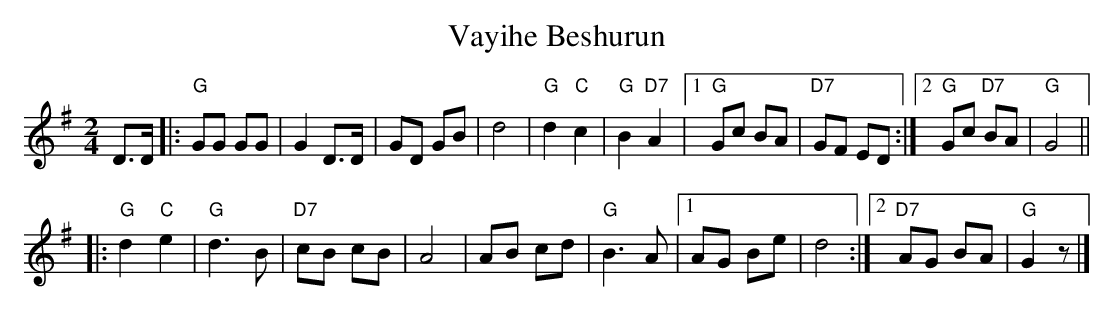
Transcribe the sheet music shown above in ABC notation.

X:1
T: Vayihe Beshurun
M: 2/4
L: 1/8
K: G
D>D \
|:"G"GG GG | G2 D>D \
| GD GB | d4 \
| "G"d2 "C"c2 | "G"B2 "D7"A2 \
|1 "G"Gc BA | "D7"GF ED \
:|2"G"Gc "D7"BA | "G"G4 ||
|:"G"d2 "C"e2 | "G"d3 B \
| "D7"cB cB | A4 \
| AB cd | "G"B3 A \
|1 AG Be | d4 \
:|2 "D7"AG BA | "G"G2 z |]
